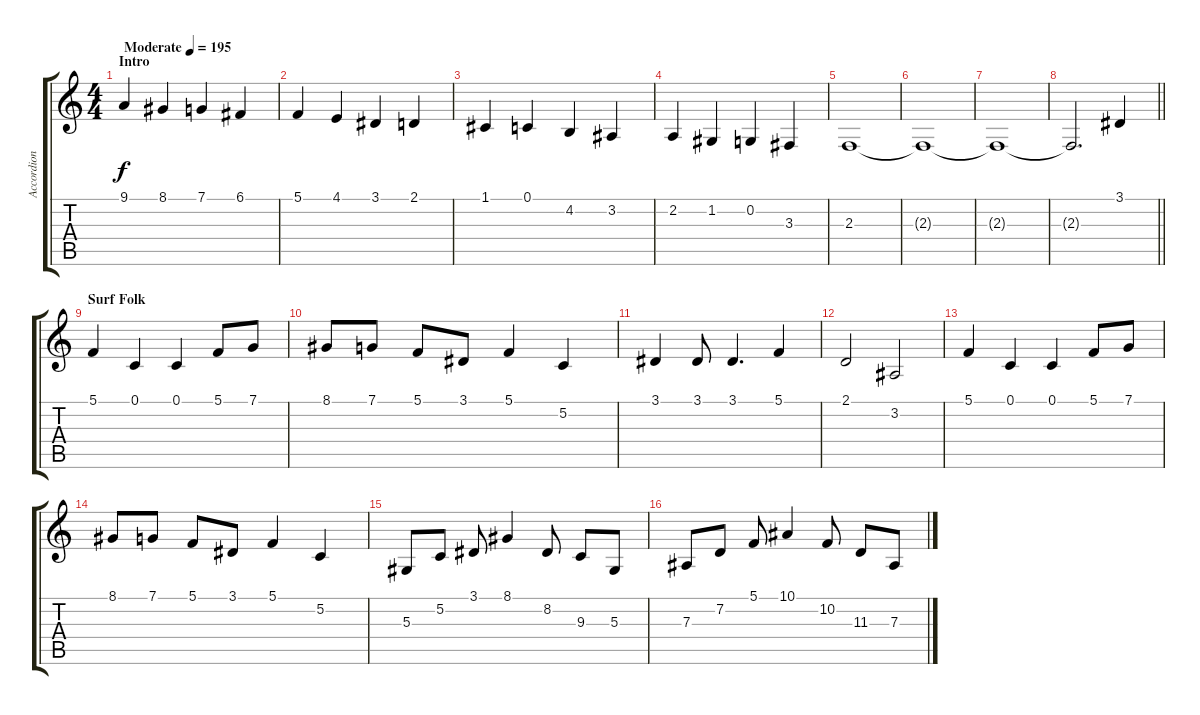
\track ("Accordion" "Accordion") {instrument accordion}
\staff {score tabs}
\tuning (C4 G3 Eb3 Bb2 F2 C2) {hide}
\ts (4 4)
\section ("" "Intro")
\tempo (195 "Moderate")
\clef g2
\ks c
9.1.4{dy f instrument accordion} 8.1.4 7.1.4 6.1.4 |
5.1.4 4.1.4 3.1.4 2.1.4 |
1.1.4 0.1.4 4.2.4 3.2.4 |
2.2.4 1.2.4 0.2.4 3.3.4 |
2.3.1 |
2.3{t}.1 |
2.3{t}.1 |
\barLineRight lightlight
2.3{t}.2{d} 3.1.4 |
\section ("" "Surf Folk")
5.1.4 0.1.4 0.1.4 5.1.8 7.1.8 |
8.1.8 7.1.8 5.1.8 3.1.8 5.1.4 5.2.4 |
3.1.4 3.1.8 3.1.4{d} 5.1.4 |
2.1.2 3.2.2 |
5.1.4 0.1.4 0.1.4 5.1.8 7.1.8 |
8.1.8 7.1.8 5.1.8 3.1.8 5.1.4 5.2.4 |
5.3.8 5.2.8 3.1.8 8.1.4 8.2.8 9.3.8 5.3.8 |
7.3.8 7.2.8 5.1.8 10.1.4 10.2.8 11.3.8 7.3.8
